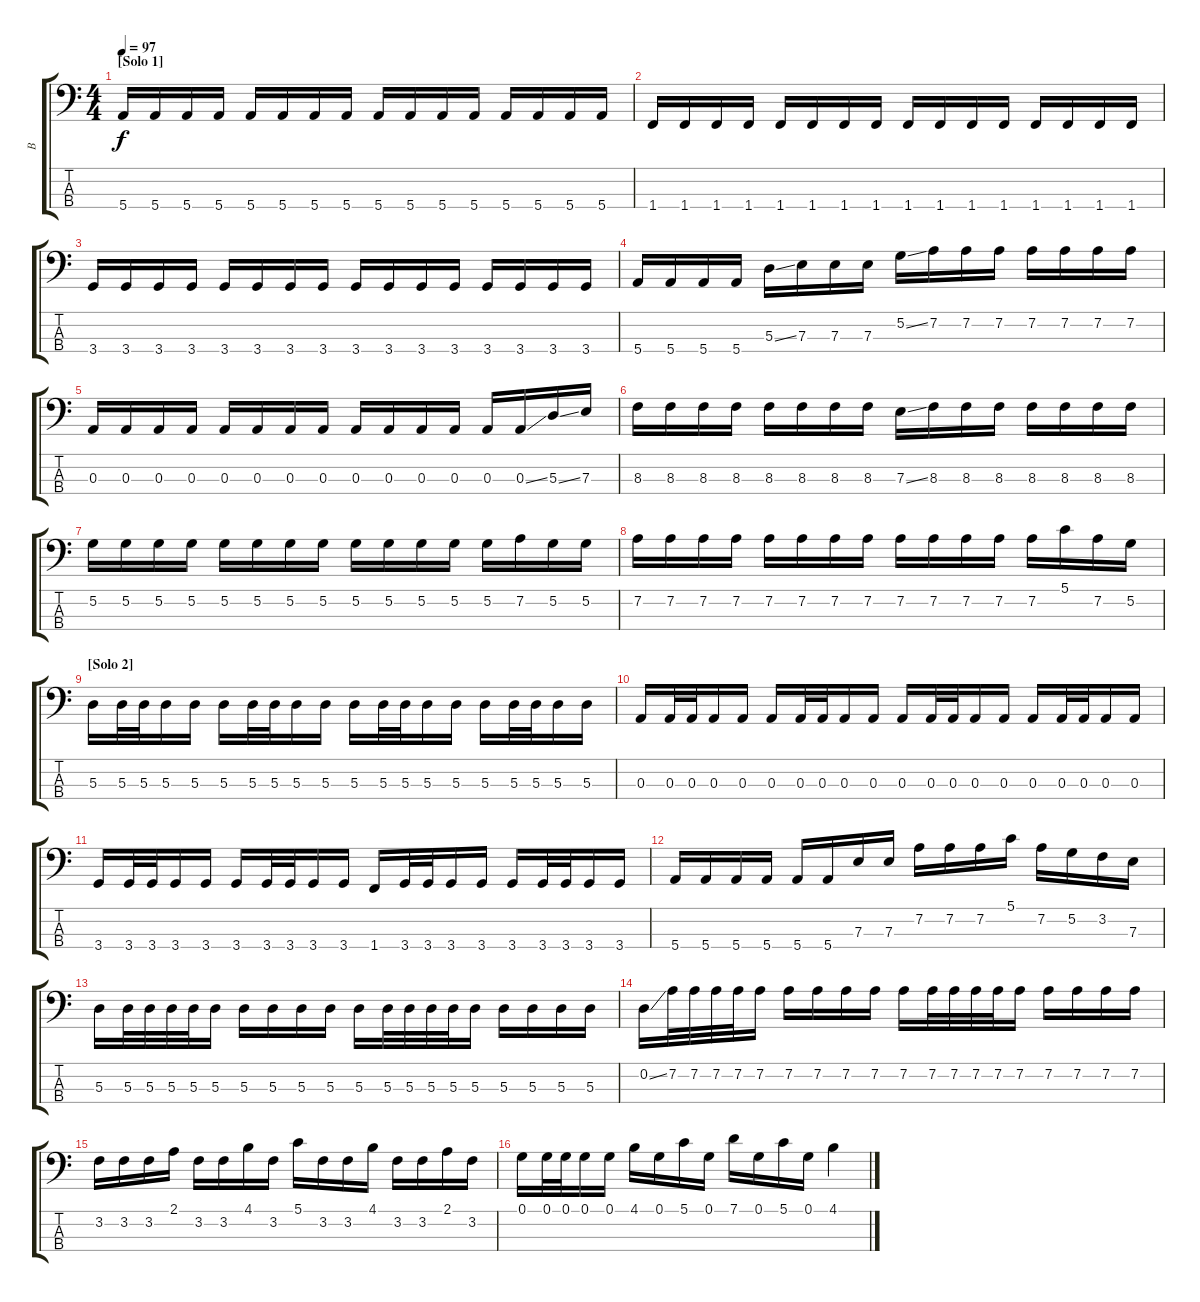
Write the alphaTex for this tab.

\track ("B" "B") {instrument electricbasspick}
\staff {score tabs}
\tuning (G2 D2 A1 E1) {hide}
\ts (4 4)
\section ("" "[Solo 1]")
\tempo 97
\clef f4
\ks c
5.4.16{dy f} 5.4.16 5.4.16 5.4.16 5.4.16 5.4.16 5.4.16 5.4.16 5.4.16 5.4.16 5.4.16 5.4.16 5.4.16 5.4.16 5.4.16 5.4.16 |
1.4.16 1.4.16 1.4.16 1.4.16 1.4.16 1.4.16 1.4.16 1.4.16 1.4.16 1.4.16 1.4.16 1.4.16 1.4.16 1.4.16 1.4.16 1.4.16 |
3.4.16 3.4.16 3.4.16 3.4.16 3.4.16 3.4.16 3.4.16 3.4.16 3.4.16 3.4.16 3.4.16 3.4.16 3.4.16 3.4.16 3.4.16 3.4.16 |
5.4.16 5.4.16 5.4.16 5.4.16 5.3{ss}.16 7.3.16 7.3.16 7.3.16 5.2{ss}.16 7.2.16 7.2.16 7.2.16 7.2.16 7.2.16 7.2.16 7.2.16 |
0.3.16 0.3.16 0.3.16 0.3.16 0.3.16 0.3.16 0.3.16 0.3.16 0.3.16 0.3.16 0.3.16 0.3.16 0.3.16 0.3{ss}.16 5.3{ss}.16 7.3.16 |
8.3.16 8.3.16 8.3.16 8.3.16 8.3.16 8.3.16 8.3.16 8.3.16 7.3{ss}.16 8.3.16 8.3.16 8.3.16 8.3.16 8.3.16 8.3.16 8.3.16 |
5.2.16 5.2.16 5.2.16 5.2.16 5.2.16 5.2.16 5.2.16 5.2.16 5.2.16 5.2.16 5.2.16 5.2.16 5.2.16 7.2.16 5.2.16 5.2.16 |
7.2.16 7.2.16 7.2.16 7.2.16 7.2.16 7.2.16 7.2.16 7.2.16 7.2.16 7.2.16 7.2.16 7.2.16 7.2.16 5.1.16 7.2.16 5.2.16 |
\section ("" "[Solo 2]")
5.3.16 5.3.32 5.3.32 5.3.16 5.3.16 5.3.16 5.3.32 5.3.32 5.3.16 5.3.16 5.3.16 5.3.32 5.3.32 5.3.16 5.3.16 5.3.16 5.3.32 5.3.32 5.3.16 5.3.16 |
0.3.16 0.3.32 0.3.32 0.3.16 0.3.16 0.3.16 0.3.32 0.3.32 0.3.16 0.3.16 0.3.16 0.3.32 0.3.32 0.3.16 0.3.16 0.3.16 0.3.32 0.3.32 0.3.16 0.3.16 |
3.4.16 3.4.32 3.4.32 3.4.16 3.4.16 3.4.16 3.4.32 3.4.32 3.4.16 3.4.16 1.4.16 3.4.32 3.4.32 3.4.16 3.4.16 3.4.16 3.4.32 3.4.32 3.4.16 3.4.16 |
5.4.16 5.4.16 5.4.16 5.4.16 5.4.16 5.4.16 7.3.16 7.3.16 7.2.16 7.2.16 7.2.16 5.1.16 7.2.16 5.2.16 3.2.16 7.3.16 |
5.3.16 5.3.32 5.3.32 5.3.32 5.3.32 5.3.16 5.3.16 5.3.16 5.3.16 5.3.16 5.3.16 5.3.32 5.3.32 5.3.32 5.3.32 5.3.16 5.3.16 5.3.16 5.3.16 5.3.16 |
0.2{ss}.16 7.2.32 7.2.32 7.2.32 7.2.32 7.2.16 7.2.16 7.2.16 7.2.16 7.2.16 7.2.16 7.2.32 7.2.32 7.2.32 7.2.32 7.2.16 7.2.16 7.2.16 7.2.16 7.2.16 |
3.2.16 3.2.16 3.2.16 2.1.16 3.2.16 3.2.16 4.1.16 3.2.16 5.1.16 3.2.16 3.2.16 4.1.16 3.2.16 3.2.16 2.1.16 3.2.16 |
0.1.16 0.1.32 0.1.32 0.1.16 0.1.16 4.1.16 0.1.16 5.1.16 0.1.16 7.1.16 0.1.16 5.1.16 0.1.16 4.1.4
